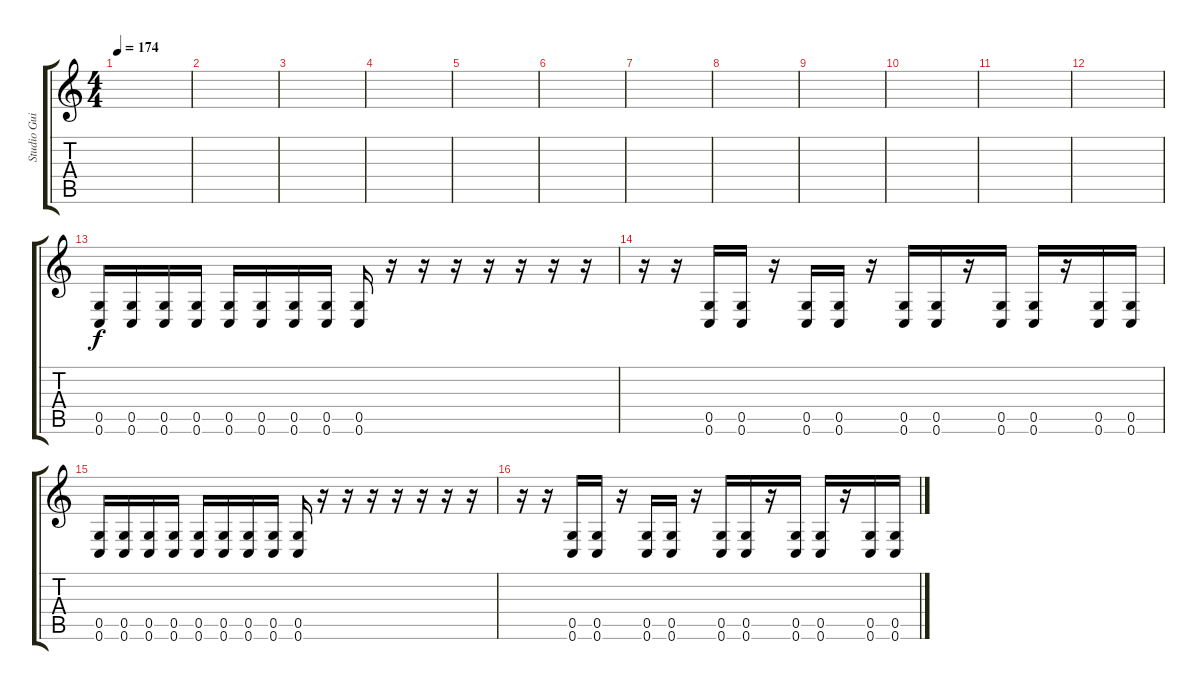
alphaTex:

\track ("Studio Guitar (Andi)" "Studio Gui") {instrument distortionguitar}
\staff {score tabs}
\tuning (D4 A3 F3 C3 G2 C2) {hide}
\ts (4 4)
\tempo 174
\clef g2
\ks c
|
|
|
|
|
|
|
|
|
|
|
|
(0.5 0.6).16 (0.5 0.6).16 (0.5 0.6).16 (0.5 0.6).16 (0.5 0.6).16 (0.5 0.6).16 (0.5 0.6).16 (0.5 0.6).16 (0.5 0.6).16 r.16 r.16 r.16 r.16 r.16 r.16 r.16 |
r.16 r.16 (0.5 0.6).16 (0.5 0.6).16 r.16 (0.5 0.6).16 (0.5 0.6).16 r.16 (0.5 0.6).16 (0.5 0.6).16 r.16 (0.5 0.6).16 (0.5 0.6).16 r.16 (0.5 0.6).16 (0.5 0.6).16 |
(0.5 0.6).16 (0.5 0.6).16 (0.5 0.6).16 (0.5 0.6).16 (0.5 0.6).16 (0.5 0.6).16 (0.5 0.6).16 (0.5 0.6).16 (0.5 0.6).16 r.16 r.16 r.16 r.16 r.16 r.16 r.16 |
r.16 r.16 (0.5 0.6).16 (0.5 0.6).16 r.16 (0.5 0.6).16 (0.5 0.6).16 r.16 (0.5 0.6).16 (0.5 0.6).16 r.16 (0.5 0.6).16 (0.5 0.6).16 r.16 (0.5 0.6).16 (0.5 0.6).16
